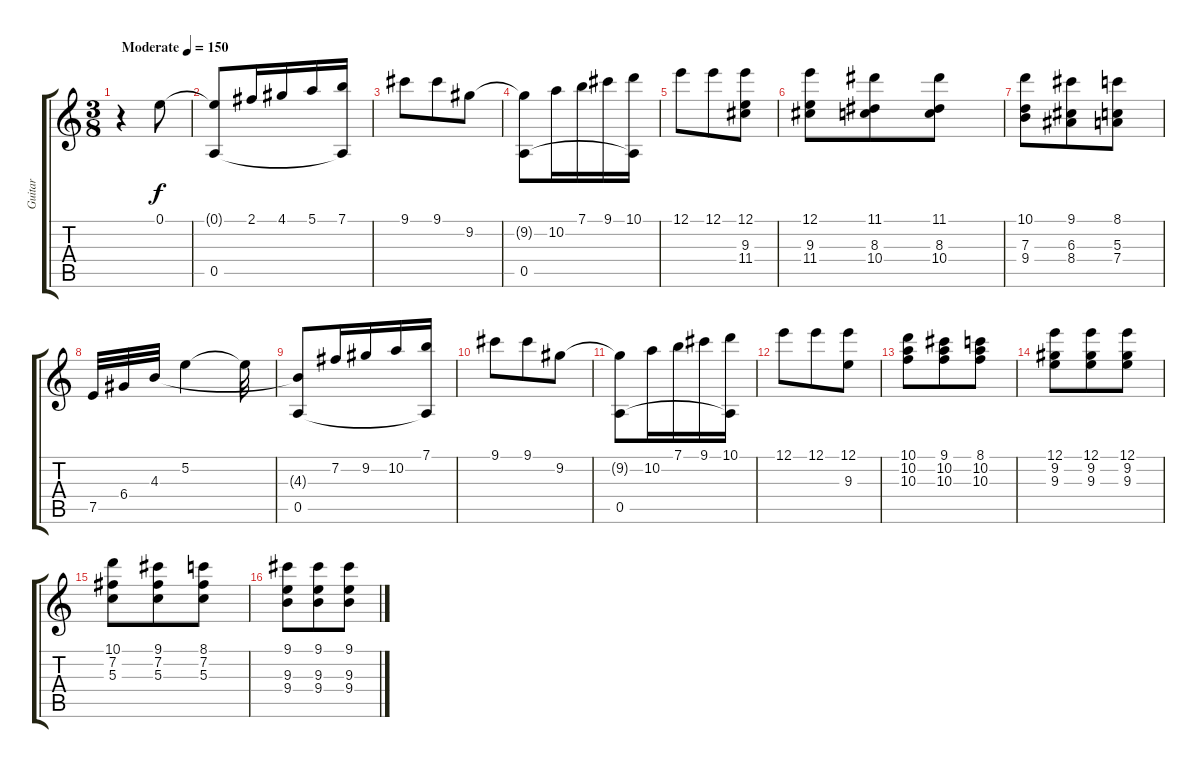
\track ("Guitar" "Guitar") {instrument acousticguitarnylon}
\staff {score tabs}
\tuning (E4 B3 G3 D3 A2 E2) {hide}
\ts (3 8)
\tempo (150 "Moderate")
\clef g2
\ks c
r.4{dy f instrument acousticguitarnylon} 0.1.8 |
(0.1{t} 0.5).8 2.1.16 4.1.16 5.1.16 (7.1 0.5{t}).16 |
9.1.8 9.1.8 9.2.8 |
(9.2{t} 0.5).8 10.2.16 7.1.16 9.1.16 (10.1 0.5{t}).16 |
12.1.8 12.1.8 (12.1 9.3 11.4).8 |
(12.1 9.3 11.4).8 (11.1 8.3 10.4).8 (11.1 8.3 10.4).8 |
(10.1 7.3 9.4).8 (9.1 6.3 8.4).8 (8.1 5.3 7.4).8 |
7.5.32 6.4.32 4.3.32 5.2.4 5.2{t}.32 |
(4.3{t} 0.5).8 7.2.16 9.2.16 10.2.16 (7.1 0.5{t}).16 |
9.1.8 9.1.8 9.2.8 |
(9.2{t} 0.5).8 10.2.16 7.1.16 9.1.16 (10.1 0.5{t}).16 |
12.1.8 12.1.8 (12.1 9.3).8 |
(10.1 10.2 10.3).8 (9.1 10.2 10.3).8 (8.1 10.2 10.3).8 |
(12.1 9.2 9.3).8 (12.1 9.2 9.3).8 (12.1 9.2 9.3).8 |
(10.1 7.2 5.3).8 (9.1 7.2 5.3).8 (8.1 7.2 5.3).8 |
(9.1 9.3 9.4).8 (9.1 9.3 9.4).8 (9.1 9.3 9.4).8
